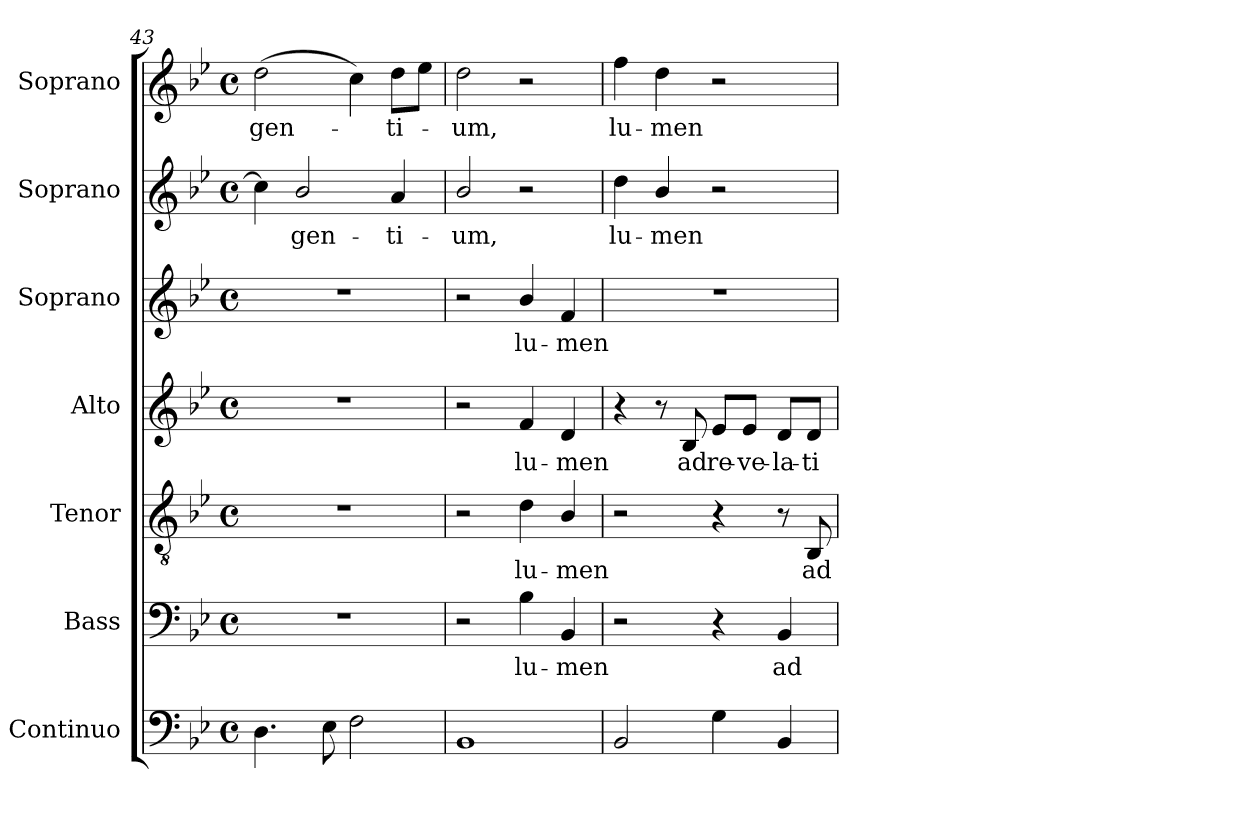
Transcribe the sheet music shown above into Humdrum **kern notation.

**kern	**kern	**text	**kern	**text	**kern	**text	**kern	**text	**kern	**text	**kern	**text
*part7	*part6	*part6	*part5	*part5	*part4	*part4	*part3	*part3	*part2	*part2	*part1	*part1
*staff7	*staff6	*staff6	*staff5	*staff5	*staff4	*staff4	*staff3	*staff3	*staff2	*staff2	*staff1	*staff1
*I"Continuo	*I"Bass	*	*I"Tenor	*	*I"Alto	*	*I"Soprano	*	*I"Soprano	*	*I"Soprano	*
*I'Cont.	*I'B.	*	*I'T.	*	*I'A.	*	*I'S.	*	*I'S.	*	*I'S.	*
*clefF4	*clefF4	*	*clefGv2	*	*clefG2	*	*clefG2	*	*clefG2	*	*clefG2	*
*	*	*	*ITrd7c12	*	*	*	*	*	*	*	*	*
*k[b-e-]	*k[b-e-]	*	*k[b-e-]	*	*k[b-e-]	*	*k[b-e-]	*	*k[b-e-]	*	*k[b-e-]	*
*B-:	*B-:	*	*B-:	*	*B-:	*	*B-:	*	*B-:	*	*B-:	*
*M4/4	*M4/4	*	*M4/4	*	*M4/4	*	*M4/4	*	*M4/4	*	*M4/4	*
*met(c)	*met(c)	*	*met(c)	*	*met(c)	*	*met(c)	*	*met(c)	*	*met(c)	*
=43	=43	=43	=43	=43	=43	=43	=43	=43	=43	=43	=43	=43
!	!	!	!	!	!	!	!	!	!	!	!	!LO:LY:b:color=#000000
4.Di\	1r	.	1r	.	1r	.	1r	.	4cci\]	.	(2ddi\	gen-
!	!	!	!	!	!	!	!	!	!	!LO:LY:b:color=#000000	!	!
.	.	.	.	.	.	.	.	.	2b-i/	gen-	.	.
8E-i\	.	.	.	.	.	.	.	.	.	.	.	.
2Fi\	.	.	.	.	.	.	.	.	.	.	4cci\)	.
!	!	!	!	!	!	!	!	!	!	!LO:LY:b:color=#000000	!	!
!	!	!	!	!	!	!	!	!	!	!	!	!LO:LY:b:color=#000000
.	.	.	.	.	.	.	.	.	4ai/	-ti-	8ddi\L	-ti-
.	.	.	.	.	.	.	.	.	.	.	8ee-i\J	.
=44	=44	=44	=44	=44	=44	=44	=44	=44	=44	=44	=44	=44
!	!	!	!	!	!	!	!	!	!	!LO:LY:b:color=#000000	!	!
!	!	!	!	!	!	!	!	!	!	!	!	!LO:LY:b:color=#000000
1BB-i	2r	.	2r	.	2r	.	2r	.	2b-i/	-um,	2ddi\	-um,
!	!	!LO:LY:b:color=#000000	!	!	!	!	!	!	!	!	!	!
!	!	!	!	!LO:LY:b:color=#000000	!	!	!	!	!	!	!	!
!	!	!	!	!	!	!LO:LY:b:color=#000000	!	!	!	!	!	!
!	!	!	!	!	!	!	!	!LO:LY:b:color=#000000	!	!	!	!
.	4B-i\	lu-	4Di\	lu-	4fi/	lu-	4b-i/	lu-	2r	.	2r	.
!	!	!LO:LY:b:color=#000000	!	!	!	!	!	!	!	!	!	!
!	!	!	!	!LO:LY:b:color=#000000	!	!	!	!	!	!	!	!
!	!	!	!	!	!	!LO:LY:b:color=#000000	!	!	!	!	!	!
!	!	!	!	!	!	!	!	!LO:LY:b:color=#000000	!	!	!	!
.	4BB-i/	-men	4BB-i/	-men	4di/	-men	4fi/	-men	.	.	.	.
!!LO:PB:g=z
=45	=45	=45	=45	=45	=45	=45	=45	=45	=45	=45	=45	=45
!	!	!	!	!	!	!	!	!	!	!LO:LY:b:color=#000000	!	!
!	!	!	!	!	!	!	!	!	!	!	!	!LO:LY:b:color=#000000
2BB-i/	2r	.	2r	.	4r	.	1r	.	4ddi\	lu-	4ffi\	lu-
!	!	!	!	!	!	!	!	!	!	!LO:LY:b:color=#000000	!	!
!	!	!	!	!	!	!	!	!	!	!	!	!LO:LY:b:color=#000000
.	.	.	.	.	8r	.	.	.	4b-i/	-men	4ddi\	-men
!	!	!	!	!	!	!LO:LY:b:color=#000000	!	!	!	!	!	!
.	.	.	.	.	8B-i/	ad	.	.	.	.	.	.
!	!	!	!	!	!	!LO:LY:b:color=#000000	!	!	!	!	!	!
4Gi\	4r	.	4r	.	8e-i/L	re-	.	.	2r	.	2r	.
!	!	!	!	!	!	!LO:LY:b:color=#000000	!	!	!	!	!	!
.	.	.	.	.	8e-i/J	-ve-	.	.	.	.	.	.
!	!	!LO:LY:b:color=#000000	!	!	!	!	!	!	!	!	!	!
!	!	!	!	!	!	!LO:LY:b:color=#000000	!	!	!	!	!	!
4BB-i/	4BB-i/	ad	8r	.	8di/L	-la-	.	.	.	.	.	.
!	!	!	!	!LO:LY:b:color=#000000	!	!	!	!	!	!	!	!
!	!	!	!	!	!	!LO:LY:b:color=#000000	!	!	!	!	!	!
.	.	.	8BBB-i/	ad	8di/J	-ti-	.	.	.	.	.	.
=	=	=	=	=	=	=	=	=	=	=	=	=
*-	*-	*-	*-	*-	*-	*-	*-	*-	*-	*-	*-	*-
